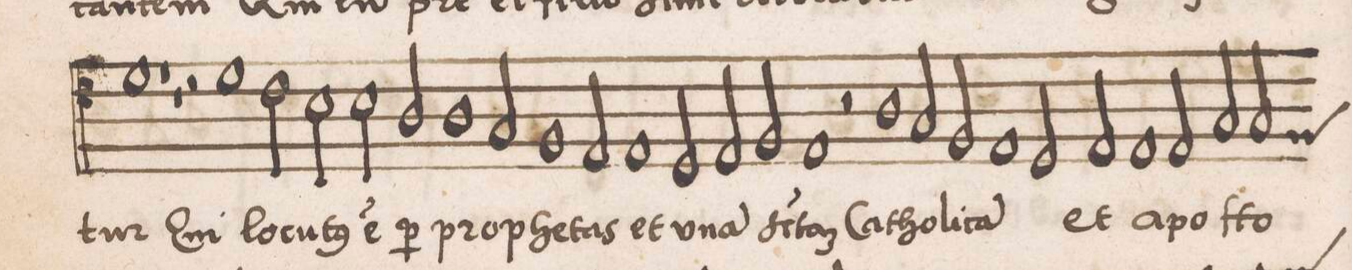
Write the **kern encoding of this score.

**kern	**text
*I"TENOR	*
*clefC4	*
*k[]	*
*met(c|)	*
*M2/1	*
1d	-tur
1r	.
=141	=141
1r	.
2r	.
1d	Qui
=142	=142
2c\	lo-
2B\	-cu-
2B\	-t(us)
=143	=143
2A/	e(st)
1A	p(er)
2G/	pro-
=144	=144
1F	-phe-
2E/	-tas
1E	et
=145	=145
2D/	u-
2E/	-na(m)
2F/	ſ(an)-
=146	=146
1E	-cta(m)
2r	.
1A	Ca-
=147	=147
2G/	-tho-
2F/	-li-
1E	-ca(m)
=148	=148
2D/	.
2E/	et
1E	a-
=149	=149
2E/	-po-
2G/	-ſto-
*custos:F	*
2G/	.
=150	=150
*-	*-
